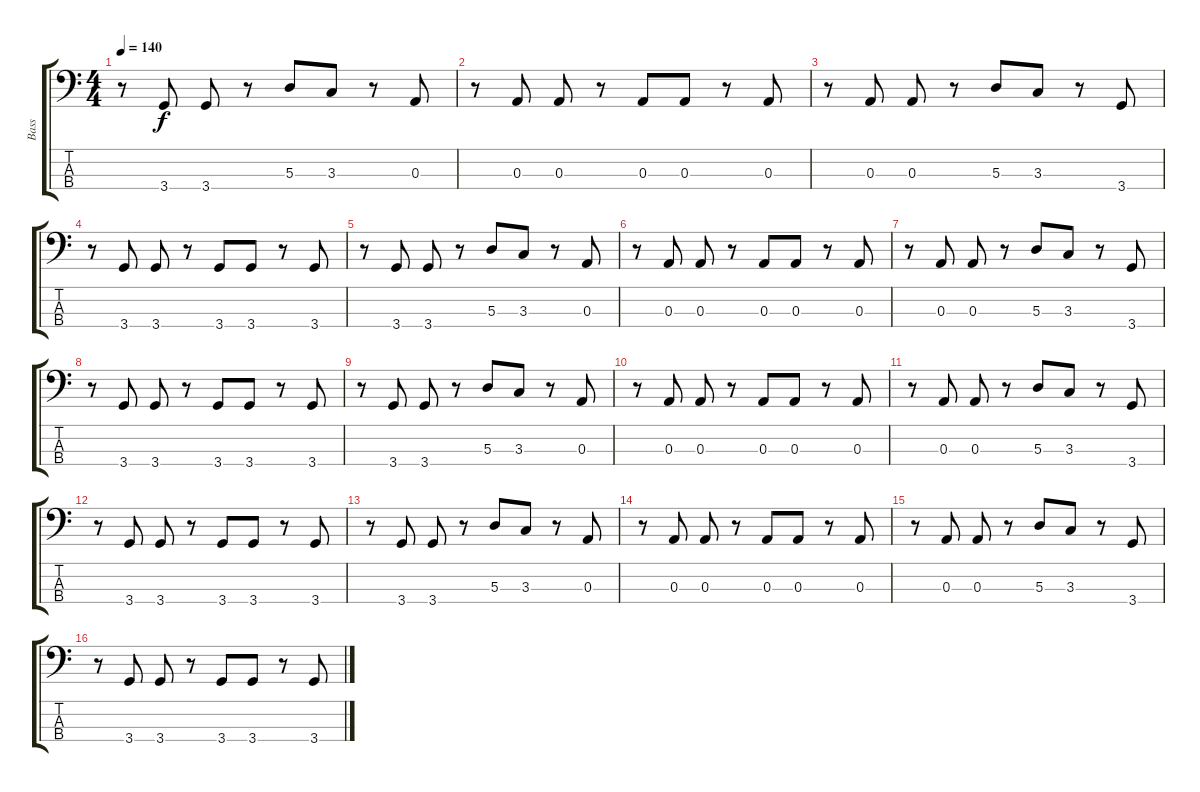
\track ("Bass" "Bass") {instrument electricbasspick}
\staff {score tabs}
\tuning (G2 D2 A1 E1) {hide}
\ts (4 4)
\tempo 140
\clef f4
\ks c
r.8{dy f} 3.4.8 3.4.8 r.8 5.3.8 3.3.8 r.8 0.3.8 |
r.8 0.3.8 0.3.8 r.8 0.3.8 0.3.8 r.8 0.3.8 |
r.8 0.3.8 0.3.8 r.8 5.3.8 3.3.8 r.8 3.4.8 |
r.8 3.4.8 3.4.8 r.8 3.4.8 3.4.8 r.8 3.4.8 |
r.8 3.4.8 3.4.8 r.8 5.3.8 3.3.8 r.8 0.3.8 |
r.8 0.3.8 0.3.8 r.8 0.3.8 0.3.8 r.8 0.3.8 |
r.8 0.3.8 0.3.8 r.8 5.3.8 3.3.8 r.8 3.4.8 |
r.8 3.4.8 3.4.8 r.8 3.4.8 3.4.8 r.8 3.4.8 |
r.8 3.4.8 3.4.8 r.8 5.3.8 3.3.8 r.8 0.3.8 |
r.8 0.3.8 0.3.8 r.8 0.3.8 0.3.8 r.8 0.3.8 |
r.8 0.3.8 0.3.8 r.8 5.3.8 3.3.8 r.8 3.4.8 |
r.8 3.4.8 3.4.8 r.8 3.4.8 3.4.8 r.8 3.4.8 |
r.8 3.4.8 3.4.8 r.8 5.3.8 3.3.8 r.8 0.3.8 |
r.8 0.3.8 0.3.8 r.8 0.3.8 0.3.8 r.8 0.3.8 |
r.8 0.3.8 0.3.8 r.8 5.3.8 3.3.8 r.8 3.4.8 |
r.8 3.4.8 3.4.8 r.8 3.4.8 3.4.8 r.8 3.4.8
